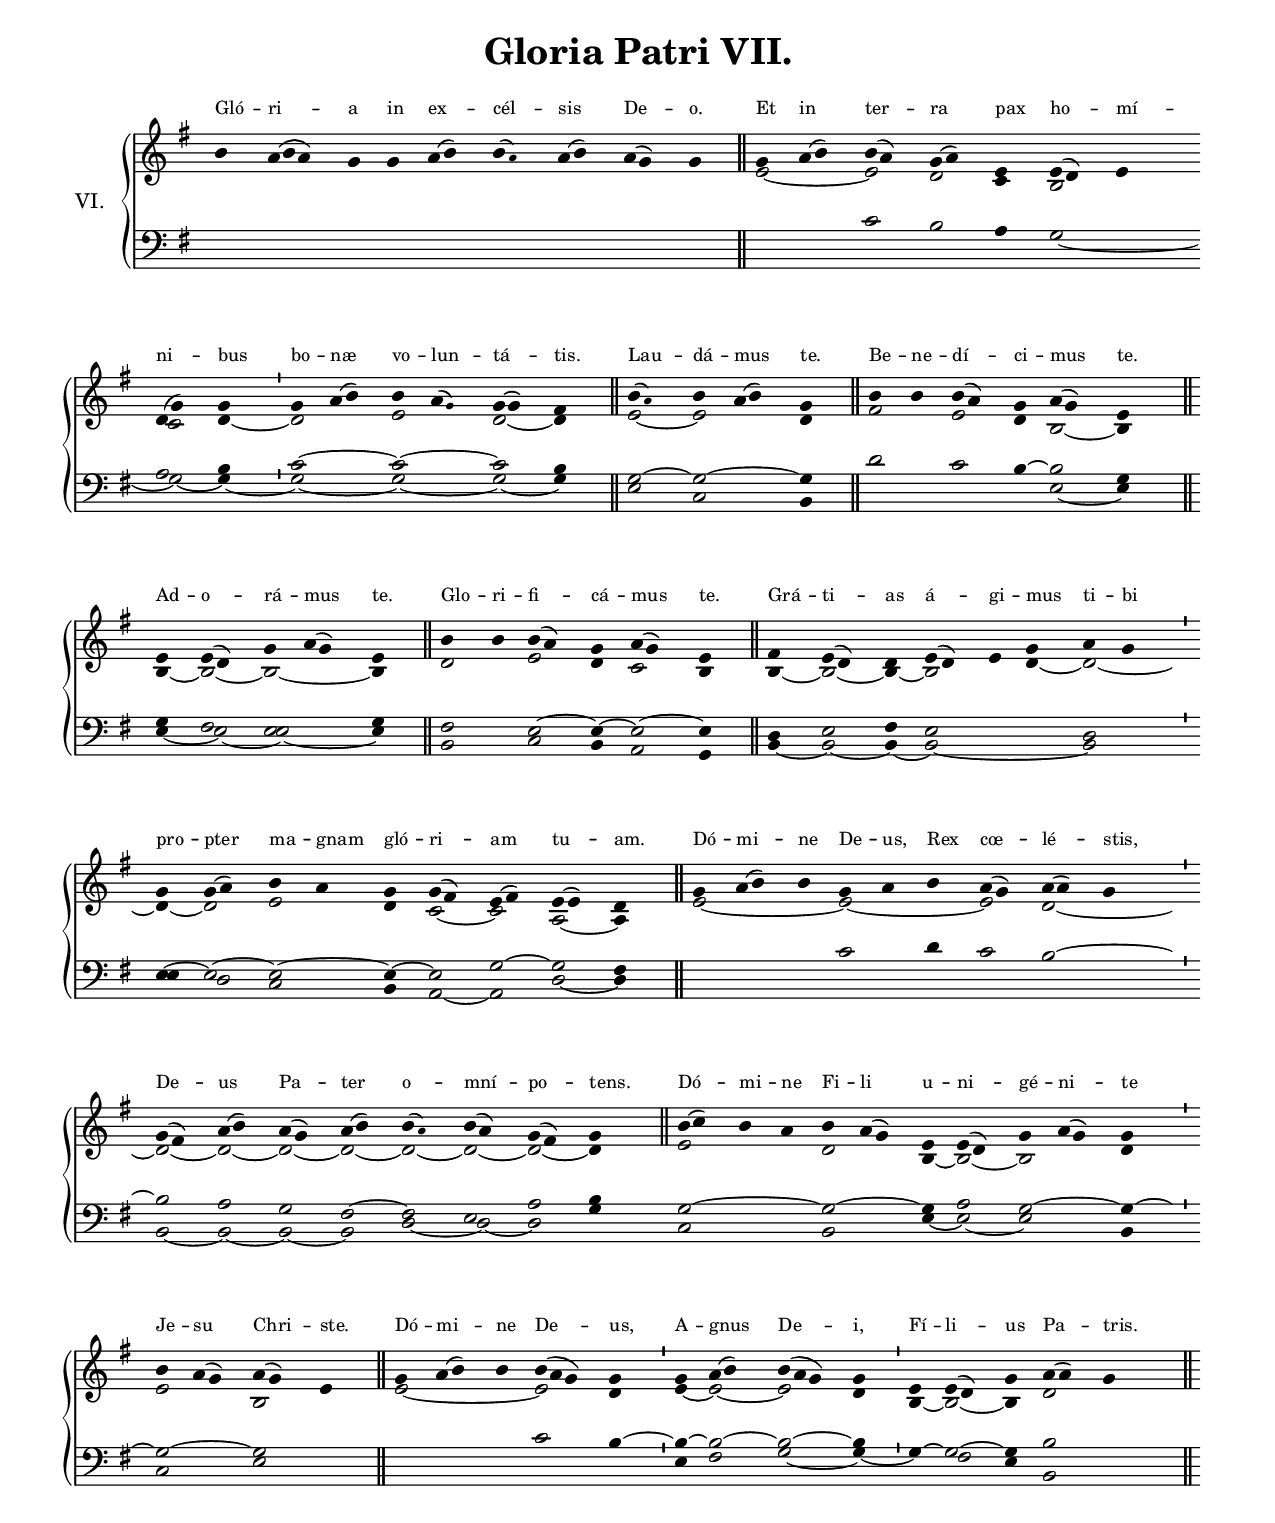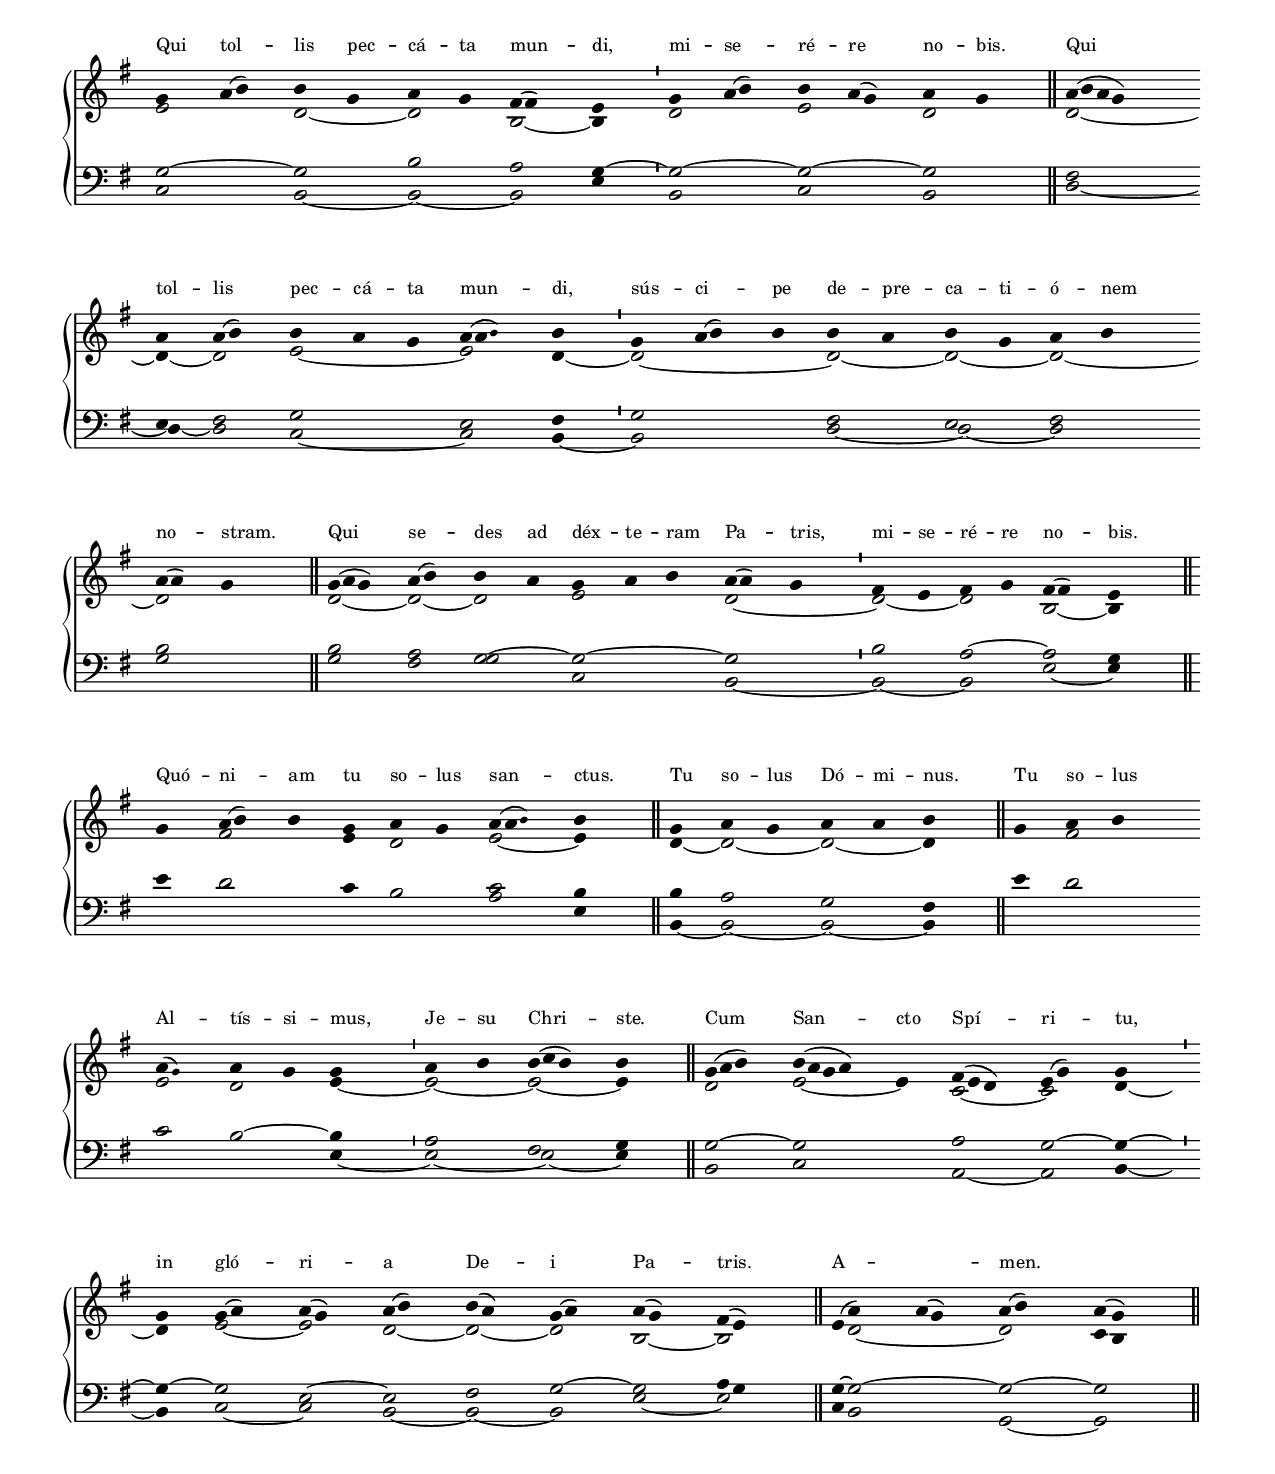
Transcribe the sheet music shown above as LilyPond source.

\version "2.18"
\include "gregorian.ly"
\include "noh2.ily"

%Page reference: page v.43
%(volume.page)

global = {
 \key e \minor
 \cadenzaOn 
 \override Glissando #'thickness = #2.0
}

\header {
  title = \markup \center-column {"Gloria Patri VII." \vspace #1 }
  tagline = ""
  composer = ""
}

\paper {
 #(include-special-characters)
  oddHeaderMarkup = \markup \fill-line {
    \line {}
    \center-column {
      \on-the-fly #first-page     " "
      \on-the-fly #not-first-page ""
    }
    \line { \on-the-fly #print-page-number-check-first \fromproperty #'page:page-number-string }
  }
  evenHeaderMarkup = \markup \fill-line {
    \line { \on-the-fly #print-page-number-check-first \fromproperty #'page:page-number-string }
    \center-column { "" }
    \line {}
  }
}

chantText = \lyricmode {
Gló -- ri -- a in ex -- cél -- sis De -- o. 
Et in ter -- ra pax ho -- mí -- ni -- bus bo -- næ vo -- lun -- tá -- tis. 
Lau -- dá -- mus te. 
Be -- ne -- dí -- ci -- mus te. 
Ad -- o -- rá -- mus te. 
Glo -- ri -- fi -- cá -- mus te. 
Grá -- ti -- as á -- gi -- mus ti -- bi pro -- pter ma -- gnam gló -- ri -- am tu -- am. 
Dó -- mi -- ne De -- us, Rex cœ -- lé -- stis, De -- us Pa -- ter o -- mní -- po -- tens. 
Dó -- mi -- ne Fi -- li u -- ni -- gé -- ni -- te Je -- su Chri -- ste. 
Dó -- mi -- ne De -- us, A -- gnus De -- i, Fí -- li -- us Pa -- tris. 
Qui tol -- lis pec -- cá -- ta mun -- di, mi -- se -- ré -- re no -- bis. 
Qui tol -- lis pec -- cá -- ta mun -- di, sús -- ci -- pe de -- pre -- ca -- ti -- ó -- nem no -- stram. 
Qui se -- des ad déx -- te -- ram Pa -- tris, mi -- se -- ré -- re no -- bis. 
Quó -- ni -- am tu so -- lus san -- ctus. 
Tu so -- lus Dó -- mi -- nus. 
Tu so -- lus Al -- tís -- si -- mus, Je -- su Chri -- ste. 
Cum San -- cto Spí -- ri -- tu, in gló -- ri -- a De -- i Pa -- tris. 
A -- _ men. }

chantMusic = {
\tieDown   b'4 a'4 ( b'4 a'4) g'4 g'4 a'4 ( b'4) b'4 ( \once \tweak #'font-size #-4 a' ) a'4 ( b'4) a'4 ( g'4) g'4 \finalis
 g'4 a'4 ( b'4) b'4 ( a'4) g'4 ( a'4) e'4 e'4 ( d'4) e'4 \forceBreak
 d'4 ( g'4) g'4 \divisioMinima
 g'4 a'4 ( b'4) b'4 a'4 ( \once \tweak #'font-size #-4 g' ) g'4 ( g'4) fis'4 \finalis
 b'4 ( \once \tweak #'font-size #-4 a' ) b'4 a'4 ( b'4) g'4 \finalis
 b'4 b'4 b'4 ( a'4) g'4 a'4 ( g'4) e'4 \finalis \forceBreak

 e'4 e'4 ( d'4) g'4 a'4 ( g'4) e'4 \finalis
 b'4 b'4 b'4 ( a'4) g'4 a'4 ( g'4) e'4 \finalis
 fis'4 e'4 ( d'4) d'4 e'4 ( d'4) e'4 g'4 a'4 g'4 \divisioMinima \forceBreak

 g'4 g'4 ( a'4) b'4 a'4 g'4 g'4 ( fis'4) e'4 ( fis'4) e'4 ( e'4) d'4 \finalis
 g'4 a'4 ( b'4) b'4 g'4 a'4 b'4 a'4 ( g'4) a'4 ( a'4) g'4 \divisioMinima \forceBreak

 g'4 ( fis'4) a'4 ( b'4) a'4 ( g'4) a'4 ( b'4) b'4 ( \once \tweak #'font-size #-4 a' ) b'4 ( a'4) g'4 ( fis'4) g'4 \finalis
  b'4 ( c''4) b'4 a'4 b'4 a'4 ( g'4) e'4 e'4 ( d'4) g'4 a'4 ( g'4) g'4 \divisioMinima \forceBreak

 b'4 a'4 ( g'4) a'4 ( g'4) e'4 \finalis
 g'4 a'4 ( b'4) b'4 b'4 ( a'4 g'4) g'4 \divisioMinima
 g'4 a'4 ( b'4) b'4 ( a'4 g'4) g'4 \divisioMinima
 e'4 e'4 ( d'4) g'4 a'4 ( a'4) g'4 \finalis \forceBreak

 g'4 a'4 ( b'4) b'4 g'4 a'4 g'4 fis'4 ( fis'4) e'4 \divisioMinima
 g'4 a'4 ( b'4) b'4 a'4 ( g'4) a'4 g'4 \finalis
 a'4 ( b'4 a'4 g'4) \forceBreak
 a'4 a'4 ( b'4) b'4 a'4 g'4 a'4 ( a'4 \once \tweak #'font-size #-4 b' ) b'4 \divisioMinima
 g'4 a'4 ( b'4) b'4 b'4 a'4 b'4 g'4 a'4 b'4 \forceBreak
 a'4 ( a'4) g'4 \finalis
 g'4 ( a'4 g'4) a'4 ( b'4) b'4 a'4 g'4 a'4 b'4 a'4 ( a'4) g'4 \divisioMinima
 fis'4 e'4 fis'4 g'4 fis'4 ( fis'4) e'4 \finalis \forceBreak

 g'4 a'4 ( b'4) b'4 g'4 a'4 g'4 a'4 ( a'4 \once \tweak #'font-size #-4 b' ) b'4 \finalis
 g'4 a'4 g'4 a'4 a'4 b'4 \finalis
 g'4 a'4 b'4 \forceBreak
 a'4 ( \once \tweak #'font-size #-4 g' ) a'4 g'4 g'4 \divisioMinima
 a'4 b'4  b'4 ( c''4 b'4) b'4 \finalis
 g'4 ( a'4 b'4) b'4 ( a'4 g'4 a'4) e'4 fis'4 ( e'4 d'4) e'4 ( g'4) g'4 \divisioMinima \forceBreak

 g'4 g'4 ( a'4) a'4 ( g'4) a'4 ( b'4) b'4 ( a'4) g'4 ( a'4) a'4 ( g'4) fis'4 ( e'4) \finalis
 e'4 ( a'4) a'4 ( g'4) a'4 ( b'4) a'4 ( g'4) \finalis

}

altoMusic = {
r2*15/2 \finalis
e'2*3/2 ~ e'2 d'2 c'4 b2*3/2 c'2 d'4 ~ \divisioMinima
d'2*3/2 e'2*3/2 d'2 ~ d'4 \finalis
e'2 ~ e'2*3/2 d'4 \finalis
fis'2 e'2 d'4 b2 ~ b4 \finalis
b4 ~ b2 ~ b2*3/2 ~ b4 \finalis
d'2 e'2 d'4 c'2 b4 \finalis
b4 ~ b2 ~ b4 ~ b2*3/2 d'4 ~ d'2 ~ \divisioMinima
d'4 ~ d'2 e'2 d'4 c'2 ~ c'2 a2 ~ a4 \finalis
e'2*4/2 ~ e'2*3/2 ~ e'2 d'2*3/2 ~ \divisioMinima
d'2 ~ d'2 ~ d'2 ~ d'2 ~ d'2 ~ d'2 ~ d'2 ~ d'4 e'2*4/2 d'2*3/2 b4 ~ b2 ~ b2*3/2 d'4 \divisioMinima
e'2*3/2 b2*3/2 \finalis
e'2*4/2 ~ e'2*3/2 d'4 \divisioMinima
e'4 ~ e'2 ~ e'2*3/2 d'4 \divisioMinima
b4 ~ b2 ~ b4 d'2*3/2 \finalis
e'2*3/2 d'2 ~ d'2 b2 ~ b4 \divisioMinima
d'2*3/2 e'2*3/2 d'2 \finalis
d'2*4/2 ~ d'4 ~ d'2 e'2*3/2 ~ e'2*3/2 d'4 ~ \divisioMinima
d'2*4/2 ~ d'2 ~ d'2 ~ d'2 ~ d'2*3/2 \finalis
d'2*3/2 ~ d'2 ~ d'2 e'2*3/2 d'2*3/2 ~ \divisioMinima
d'2 ~ d'2 b2 ~ b4 \finalis
r4 fis'2*3/2 e'4 d'2 e'2*3/2 ~ e'4 \finalis
d'4 ~ d'2 ~ d'2 ~ d'4 \finalis
r4 fis'2 e'2 d'2 e'4 ~ \divisioMinima
e'2 ~ e'2*3/2 ~ e'4 \finalis
d'2*3/2 e'2*4/2~  e'4 c'2*3/2 ~ c'2 d'4 ~ \divisioMinima
d'4 e'2 ~ e'2 d'2 ~ d'2 ~ d'2 b2 ~ b2 \finalis
r4 d'2*3/2 ~ d'2 c'4 b4 \finalis
}

tenorMusic = {
r2*15/2 \finalis
r2*11/2 a2 b4 \divisioMinima
c'2*3/2 ~ c'2*3/2 ~ c'2 b4 \finalis
g2 ~ g2*3/2 ~ g4 \finalis
d'2 c'2 b4 ~ b2 g4 \finalis
g4 fis2 e2*3/2 g4 \finalis
fis2 e2 ~ e4 ~ e2 ~ e4 \finalis
d4 e2 fis4 e2*4/2 d2 \divisioMinima
e4 ~ e2 ~ e2 ~ e4 ~ e2 g2 ~ g2 fis4 \finalis
r2*4/2 c'2 d'4 c'2 b2*3/2 ~ \divisioMinima
b2 a2 g2 fis2 ~ fis2 e2 a2 b4 g2*4/2 ~ g2*3/2 ~ g4 a2 g2*3/2 ~ g4 ~ \divisioMinima
g2*3/2 ~ g2*3/2 \finalis
r2*4/2 c'2*3/2 b4 ~ \divisioMinima
b4 ~ b2 ~ b2*3/2 ~ b4 \divisioMinima
g4 ~ g2 ~ g4 b2*3/2 \finalis
g2*3/2 ~ g2 b2 a2 g4 ~ \divisioMinima
g2*3/2 ~ g2*3/2 ~ g2 \finalis
fis2*4/2 e4 fis2 g2*3/2 e2*3/2 fis4 \divisioMinima
g2*4/2 fis2 e2 fis2 b2*3/2 \finalis
b2*3/2 a2 g2 ~ g2*3/2 ~ g2*3/2 \divisioMinima
b2 a2 ~ a2 g4 \finalis
e'4 d'2*3/2 c'4 b2 c'2*3/2 b4 \finalis
b4 a2 g2 fis4 \finalis
e'4 d'2 c'2 b2 ~ b4 \divisioMinima
a2 fis2*3/2 g4 \finalis
g2*3/2 ~ g2*5/2 a2*3/2 g2 ~ g4 ~ \divisioMinima
g4 ~ g2 e2 ~ e2 fis2 g2 ~ g2 a4 g4 \finalis
g4 ~ g2*3/2 ~ g2 ~ g2 \finalis
}

bassMusic = {
r2*15/2 \finalis
r2*3/2 c'2 b2 a4 g2*3/2 ~ g2 ~ g4 ~ \divisioMinima
g2*3/2 ~ g2*3/2 ~ g2 ~ g4 \finalis
e2 c2*3/2 b,4 \finalis
r2*5/2 e2 ~ e4 \finalis
e4 ~ e2 ~ \shiftRight e2*3/2 ~ e4 \finalis
b,2 c2 b,4 a,2 g,4 \finalis
b,4 ~ b,2 ~ b,4 ~ b,2*4/2 ~ b,2 \divisioMinima
\shiftRight e4 d2 c2 b,4 a,2 ~ a,2 d2 ~ d4 \finalis
r2*12/2 \divisioMinima
b,2 ~ b,2 ~ b,2 ~ b,2 d2 ~ d2 ~ d2 g4 c2*4/2 b,2*3/2 e4 ~ e2 ~ e2*3/2 b,4 \divisioMinima
c2*3/2 e2*3/2 \finalis
r2*8/2 \divisioMinima
e4 fis2 g2*3/2 ~ g4 ~ \divisioMinima
g4 fis2 e4 b,2*3/2 \finalis
c2*3/2 b,2 ~ b,2 ~ b,2 e4 \divisioMinima
b,2*3/2 c2*3/2 b,2 \finalis
d2*4/2 ~ d4 ~ d2 c2*3/2 ~ c2*3/2 b,4 ~ \divisioMinima
b,2*4/2 d2 ~ d2 ~ d2 g2*3/2 \finalis
g2*3/2 fis2 \shiftRight g2 c2*3/2 b,2*3/2 ~ \divisioMinima
b,2 ~ b,2 e2 ~ e4 \finalis
s2*7/2 a2*3/2 e4 \finalis
b,4 ~ b,2 ~ b,2 ~ b,4 \finalis
s2*7/2 e4 ~ \divisioMinima
e2 ~ e2*3/2 ~ e4 \finalis
b,2*3/2 c2*5/2 a,2*3/2 ~ a,2 b,4 ~ \divisioMinima
b,4 c2 ~ c2 b,2 ~ b,2 ~ b,2 e2 ~ e2 \finalis
c4 b,2*3/2 g,2 ~ g,2 \finalis
}

voiceLines = {
\voiceLineStyle


}

\score{
  <<
    \new Lyrics
    \new GrandStaff <<
      \set GrandStaff.autoBeaming = ##f
      \set GrandStaff.instrumentName = \markup \center-column {
        "VI."
      }
      \new Staff = up <<
        \new Voice = "chant" {
          \voiceOne \global \chantMusic
        }
        \new Voice {
          \voiceTwo \global \altoMusic
        }
      >>

      \new Staff = down <<
        \clef bass
        \new Voice {
          \voiceOne \global \tenorMusic
        }
        \new Voice {
          \voiceTwo \global \bassMusic
        }
	\new Voice {
        \voiceThree \global \voiceLines
        }
      >>
    >>
    \context Lyrics {
      \lyricsto chant {
      \chantText
    }
    }
  >>
  \layout{
  }
  
}
